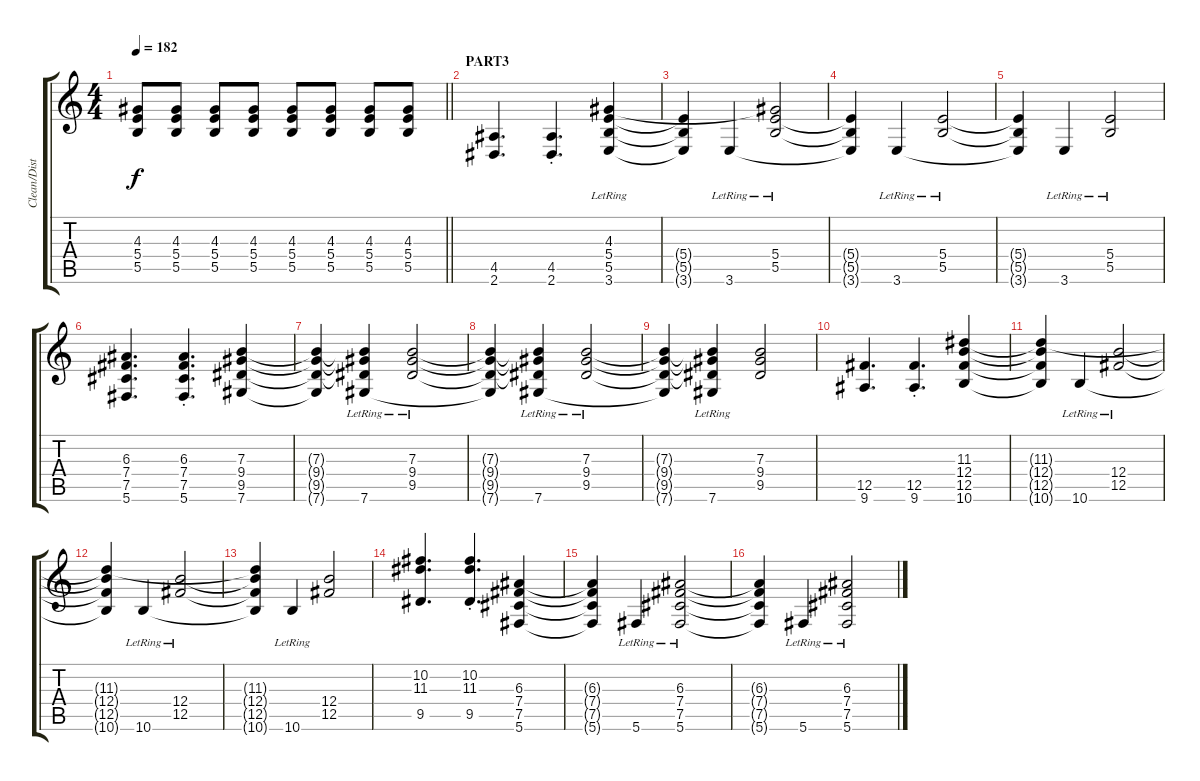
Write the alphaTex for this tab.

\track ("Clean/Dist2" "Clean/Dist") {instrument electricguitarjazz}
\staff {score tabs}
\tuning (Db4 Ab3 E3 B2 Gb2 Db2) {hide}
\ts (4 4)
\tempo 182
\clef g2
\barLineRight lightlight
\ks c
(4.3 5.4 5.5).8{dy f} (4.3 5.4 5.5).8 (4.3 5.4 5.5).8 (4.3 5.4 5.5).8 (4.3 5.4 5.5).8 (4.3 5.4 5.5).8 (4.3 5.4 5.5).8 (4.3 5.4 5.5).8 |
\section ("" "PART3")
(4.5 2.6).4{d} (4.5{st} 2.6{st}).4{d} (4.3 5.4{lr} 5.5{lr} 3.6{lr}).4 |
(5.4{t} 5.5{t} 3.6{t}).4 3.6{lr}.4 (4.3{t} 5.4{lr} 5.5{lr}).2 |
(5.4{t} 5.5{t} 3.6{t}).4 3.6{lr}.4 (5.4{lr} 5.5{lr}).2 |
(5.4{t} 5.5{t} 3.6{t}).4 3.6{lr}.4 (5.4{lr} 5.5{lr}).2 |
(6.3 7.4 7.5 5.6).4{d} (6.3 7.4{st} 7.5{st} 5.6{st}).4{d} (7.3 9.4 9.5 7.6).4 |
(7.3{t} 9.4{t} 9.5{t} 7.6{t}).4 (7.3{t} 9.4{t} 9.5{t} 7.6{lr}).4 (7.3{lr} 9.4{lr} 9.5{lr}).2 |
(7.3{t} 9.4{t} 9.5{t} 7.6{t}).4 (7.3{t} 9.4{t} 9.5{t} 7.6{lr}).4 (7.3{lr} 9.4{lr} 9.5{lr}).2 |
(7.3{t} 9.4{t} 9.5{t} 7.6{t}).4 (7.3{t} 9.4{t} 9.5{t} 7.6{lr}).4 (7.3 9.4 9.5).2 |
(12.5 9.6).4{d} (12.5{st} 9.6{st}).4{d} (11.3 12.4 12.5 10.6).4 |
(11.3{t} 12.4{t} 12.5{t} 10.6{t}).4 10.6{lr}.4 (12.4{lr} 12.5{lr}).2 |
(11.3{t} 12.4{t} 12.5{t} 10.6{t}).4 10.6{lr}.4 (12.4{lr} 12.5{lr}).2 |
(11.3{t} 12.4{t} 12.5{t} 10.6{t}).4 10.6{lr}.4 (12.4 12.5).2 |
(10.2 11.3 9.5).4{d} (10.2 11.3{st} 9.5).4{d} (6.3 7.4 7.5 5.6).4 |
(6.3{t} 7.4{t} 7.5{t} 5.6{t}).4 5.6{lr}.4 (6.3{lr} 7.4{lr} 7.5{lr} 5.6{lr}).2 |
(6.3{t} 7.4{t} 7.5{t} 5.6{t}).4 5.6{lr}.4 (6.3{lr} 7.4{lr} 7.5{lr} 5.6{lr}).2
